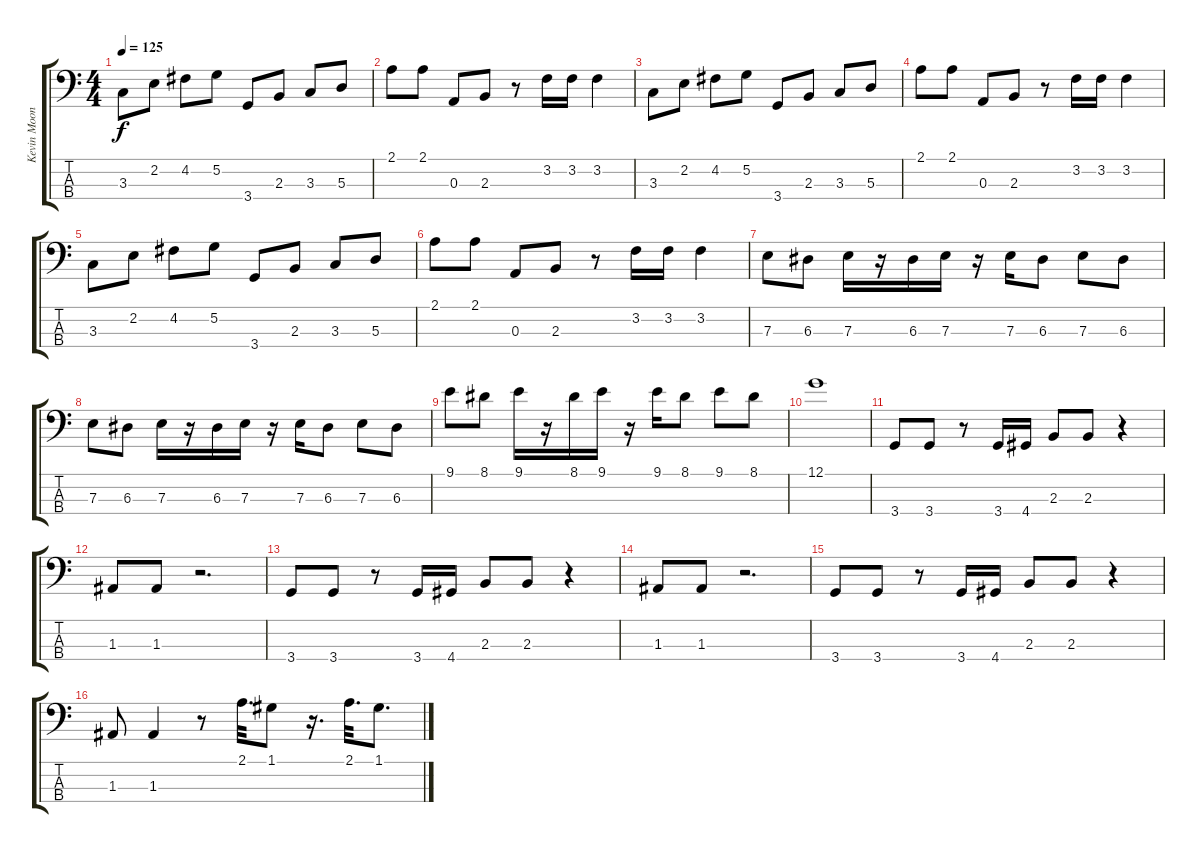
\track ("Kevin Mooney" "Kevin Moon") {instrument electricbasspick}
\staff {score tabs}
\tuning (G2 D2 A1 E1) {hide}
\ts (4 4)
\tempo 125
\clef f4
\ks c
3.3.8{dy f} 2.2.8 4.2.8 5.2.8 3.4.8 2.3.8 3.3.8 5.3.8 |
2.1.8 2.1.8 0.3.8 2.3.8 r.8 3.2.16 3.2.16 3.2.4 |
3.3.8 2.2.8 4.2.8 5.2.8 3.4.8 2.3.8 3.3.8 5.3.8 |
2.1.8 2.1.8 0.3.8 2.3.8 r.8 3.2.16 3.2.16 3.2.4 |
3.3.8 2.2.8 4.2.8 5.2.8 3.4.8 2.3.8 3.3.8 5.3.8 |
2.1.8 2.1.8 0.3.8 2.3.8 r.8 3.2.16 3.2.16 3.2.4 |
7.3.8 6.3.8 7.3.16 r.16 6.3.16 7.3.16 r.16 7.3.16 6.3.8 7.3.8 6.3.8 |
7.3.8 6.3.8 7.3.16 r.16 6.3.16 7.3.16 r.16 7.3.16 6.3.8 7.3.8 6.3.8 |
9.1.8 8.1.8 9.1.16 r.16 8.1.16 9.1.16 r.16 9.1.16 8.1.8 9.1.8 8.1.8 |
12.1.1 |
3.4.8 3.4.8 r.8 3.4.16 4.4.16 2.3.8 2.3.8 r.4 |
1.3.8 1.3.8 r.2{d} |
3.4.8 3.4.8 r.8 3.4.16 4.4.16 2.3.8 2.3.8 r.4 |
1.3.8 1.3.8 r.2{d} |
3.4.8 3.4.8 r.8 3.4.16 4.4.16 2.3.8 2.3.8 r.4 |
1.3.8 1.3.4 r.8 2.1.32{d} 1.1.8 r.16{d} 2.1.32{d} 1.1.8{d}
